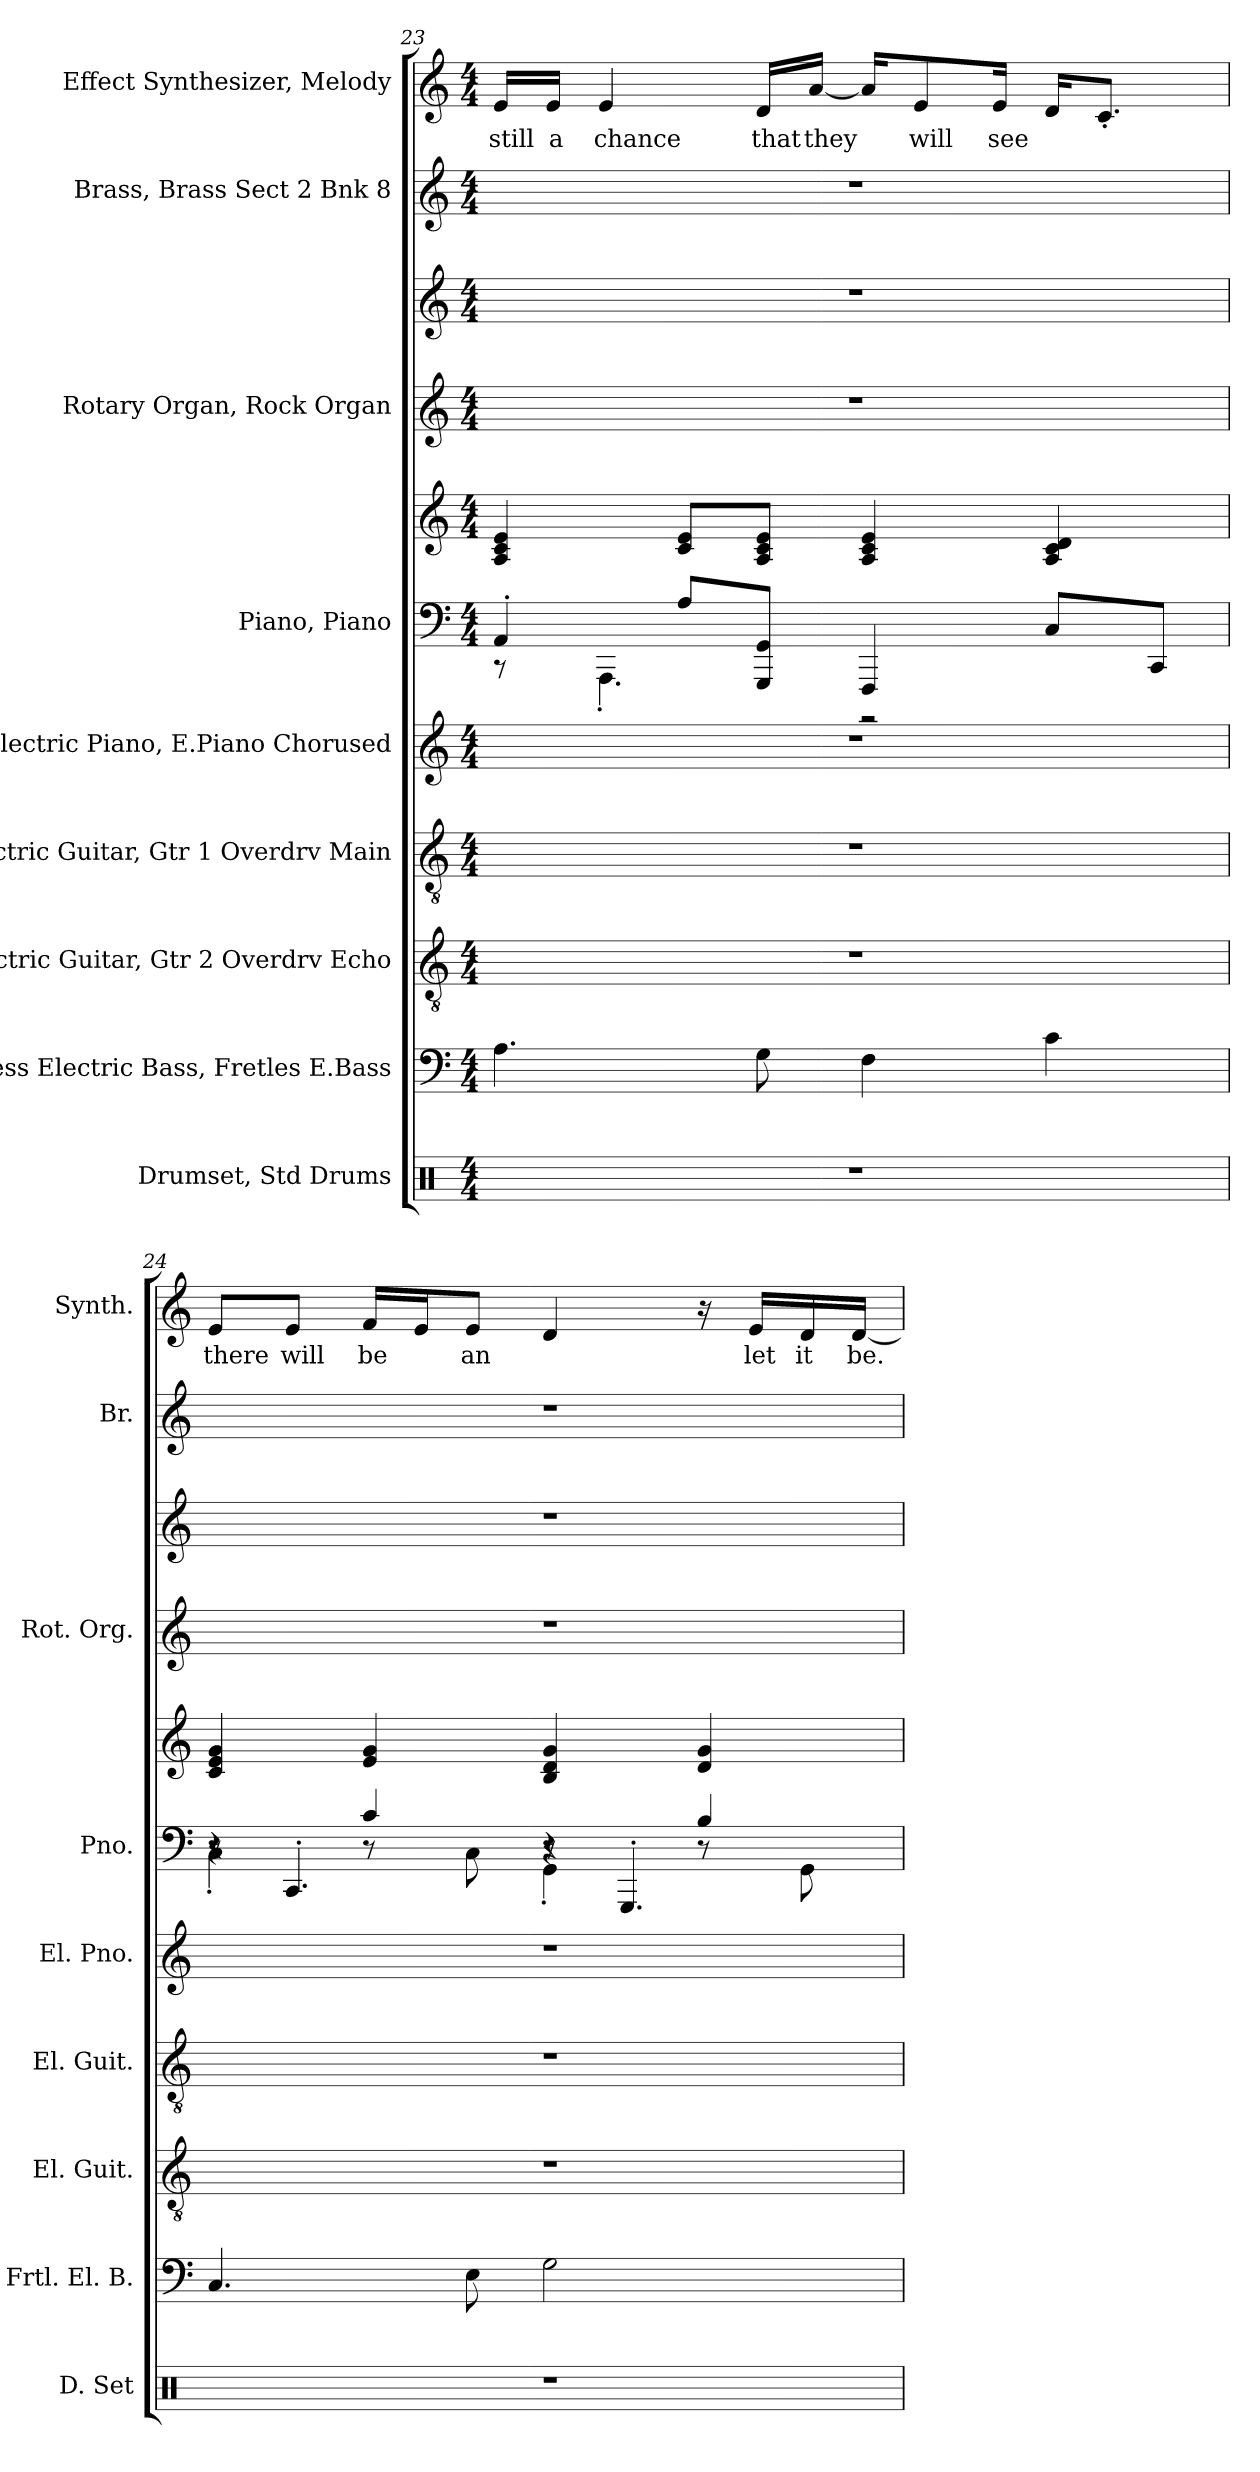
**kern	**kern	**kern	**kern	**kern	**kern	**kern	**kern	**kern	**kern	**kern	**text
*part9	*part8	*part7	*part6	*part5	*part4	*part4	*part3	*part3	*part2	*part1	*part1
*staff11	*staff10	*staff9	*staff8	*staff7	*staff6	*staff5	*staff4	*staff3	*staff2	*staff1	*staff1
*I"Drumset, Std Drums	*I"Fretless Electric Bass, Fretles E.Bass	*I"Electric Guitar, Gtr 2 Overdrv Echo	*I"Electric Guitar, Gtr 1 Overdrv Main	*I"Electric Piano, E.Piano Chorused	*I"Piano, Piano	*	*I"Rotary Organ, Rock Organ	*	*I"Brass, Brass Sect 2 Bnk 8	*I"Effect Synthesizer, Melody	*
*I'D. Set	*I'Frtl. El. B.	*I'El. Guit.	*I'El. Guit.	*I'El. Pno.	*I'Pno.	*	*I'Rot. Org.	*	*I'Br.	*I'Synth.	*
*clefX	*clefF4	*clefGv2	*clefGv2	*clefG2	*clefF4	*clefG2	*clefG2	*clefG2	*clefG2	*clefG2	*
*	*ITrd7c12	*	*	*	*	*	*	*	*	*	*
*k[]	*k[]	*k[]	*k[]	*k[]	*k[]	*k[]	*k[]	*k[]	*k[]	*k[]	*
*M4/4	*M4/4	*M4/4	*M4/4	*M4/4	*M4/4	*M4/4	*M4/4	*M4/4	*M4/4	*M4/4	*
=23	=23	=23	=23	=23	=23	=23	=23	=23	=23	=23	=23
*	*	*	*	*	*^	*	*	*	*	*	*
!	!	!	!	!	!	!	!	!	!	!	!	!LO:LY:b
1r	4.AA\	1r	1r	1r	4AA'/	8r	4A/ 4c/ 4e/	1r	1r	1r	16e/LL	still
!	!	!	!	!	!	!	!	!	!	!	!	!LO:LY:b
.	.	.	.	.	.	.	.	.	.	.	16e/JJ	a
!	!	!	!	!	!	!	!	!	!	!	!	!LO:LY:b
.	.	.	.	.	.	4.AAA'\	.	.	.	.	4e/	chance
.	.	.	.	.	8A/L	.	8c/ 8e/L	.	.	.	.	.
!	!	!	!	!	!	!	!	!	!	!	!	!LO:LY:b
.	8GG\	.	.	.	8GGG/ 8GG/J	.	8A/ 8c/ 8e/J	.	.	.	16d/LL	that
!	!	!	!	!	!	!	!	!	!	!	!	!LO:LY:b
.	.	.	.	.	.	.	.	.	.	.	[16a/JJ	they
.	4FF\	.	.	.	4FFF/	2r	4A/ 4c/ 4e/	.	.	.	16a/KL]	.
!	!	!	!	!	!	!	!	!	!	!	!	!LO:LY:b
.	.	.	.	.	.	.	.	.	.	.	8e/	will
!	!	!	!	!	!	!	!	!	!	!	!	!LO:LY:b
.	.	.	.	.	.	.	.	.	.	.	16e/Jk	see
.	4C\	.	.	.	8C/L	.	4A/ 4c/ 4d/	.	.	.	16d/KL	.
.	.	.	.	.	.	.	.	.	.	.	8.c'/J	.
.	.	.	.	.	8CC/J	.	.	.	.	.	.	.
!!LO:PB:g=z
=24	=24	=24	=24	=24	=24	=24	=24	=24	=24	=24	=24	=24
*	*	*	*	*	*	*^	*	*	*	*	*	*
!	!	!	!	!	!	!	!	!	!	!	!	!	!LO:LY:b
1r	4.CC/	1r	1r	1r	4r	4C'\	8r	4c/ 4e/ 4g/	1r	1r	1r	8e/L	there
!	!	!	!	!	!	!	!	!	!	!	!	!	!LO:LY:b
.	.	.	.	.	.	.	4.CC'/	.	.	.	.	8e/J	will
!	!	!	!	!	!	!	!	!	!	!	!	!	!LO:LY:b
.	.	.	.	.	4c/	8r	.	4e/ 4g/	.	.	.	16f/LL	be
.	.	.	.	.	.	.	.	.	.	.	.	16e/J	.
!	!	!	!	!	!	!	!	!	!	!	!	!	!LO:LY:b
.	8EE\	.	.	.	.	8C\	.	.	.	.	.	8e/J	an
.	2GG\	.	.	.	4r	4GG'\	8r	4B/ 4d/ 4g/	.	.	.	4d/	.
.	.	.	.	.	.	.	4.GGG'/	.	.	.	.	.	.
.	.	.	.	.	4B/	8r	.	4d/ 4g/	.	.	.	16r	.
!	!	!	!	!	!	!	!	!	!	!	!	!	!LO:LY:b
.	.	.	.	.	.	.	.	.	.	.	.	16e/LL	let
!	!	!	!	!	!	!	!	!	!	!	!	!	!LO:LY:b
.	.	.	.	.	.	8GG\	.	.	.	.	.	16d/	it
!	!	!	!	!	!	!	!	!	!	!	!	!	!LO:LY:b
.	.	.	.	.	.	.	.	.	.	.	.	[16d/JJ	be.
*	*	*	*	*	*v	*v	*v	*	*	*	*	*	*
=	=	=	=	=	=	=	=	=	=	=	=
*-	*-	*-	*-	*-	*-	*-	*-	*-	*-	*-	*-
